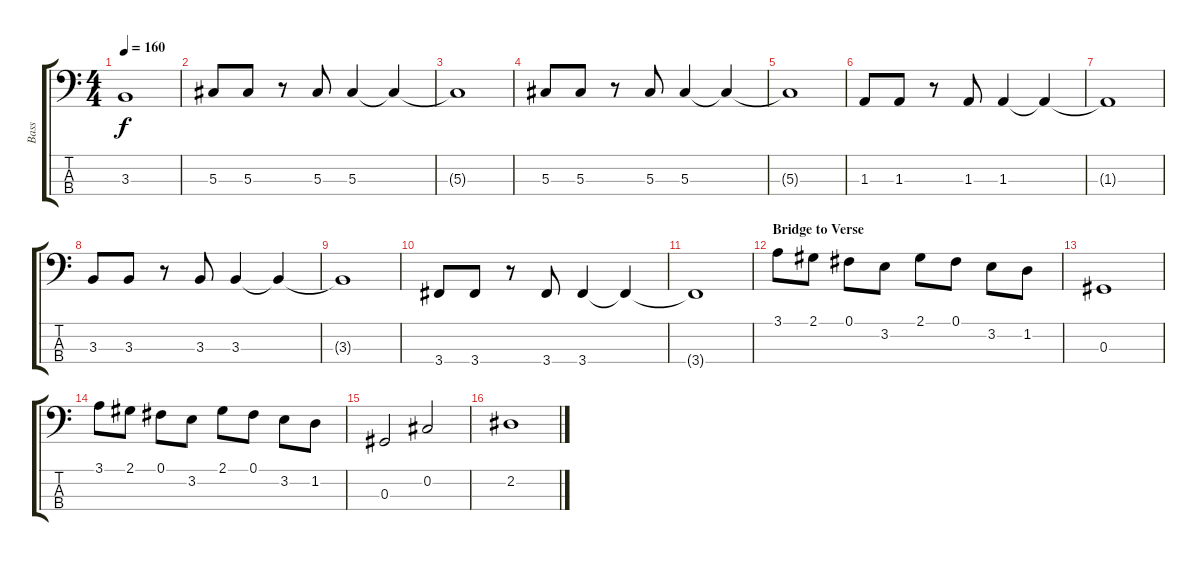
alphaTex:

\track ("Bass" "Bass") {instrument electricbassfinger}
\staff {score tabs}
\tuning (Gb2 Db2 Ab1 Eb1) {hide}
\ts (4 4)
\tempo 160
\clef f4
\ks c
3.3{t}.1{dy f} |
5.3.8 5.3.8 r.8 5.3.8 5.3.4 5.3{t}.4 |
5.3{t}.1 |
5.3.8 5.3.8 r.8 5.3.8 5.3.4 5.3{t}.4 |
5.3{t}.1 |
1.3.8 1.3.8 r.8 1.3.8 1.3.4 1.3{t}.4 |
1.3{t}.1 |
3.3.8 3.3.8 r.8 3.3.8 3.3.4 3.3{t}.4 |
3.3{t}.1 |
3.4.8 3.4.8 r.8 3.4.8 3.4.4 3.4{t}.4 |
3.4{t}.1 |
\section ("" "Bridge to Verse")
3.1.8 2.1.8 0.1.8 3.2.8 2.1.8 0.1.8 3.2.8 1.2.8 |
0.3.1 |
3.1.8 2.1.8 0.1.8 3.2.8 2.1.8 0.1.8 3.2.8 1.2.8 |
0.3.2 0.2.2 |
2.2.1
